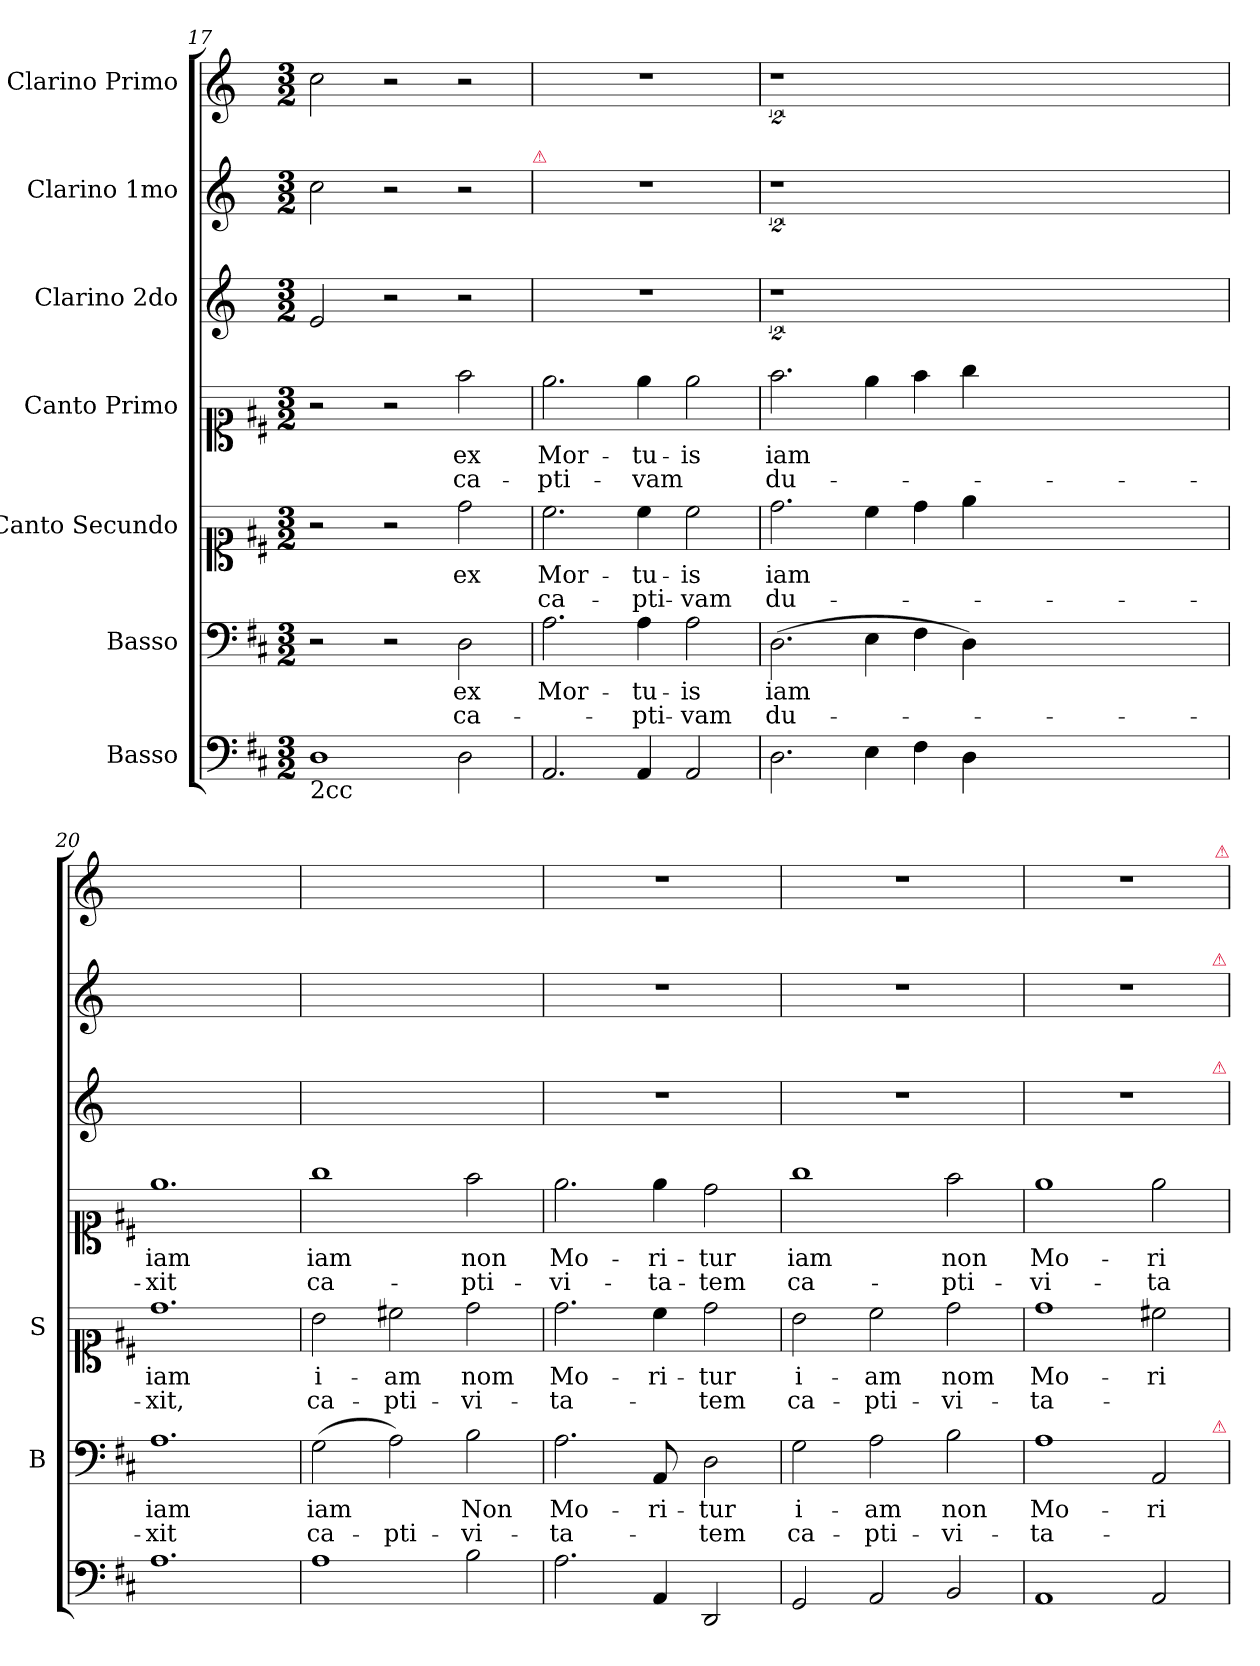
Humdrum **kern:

**kern	**kern	**text	**text	**kern	**text	**text	**kern	**text	**text	**kern	**kern	**kern
*part7	*part6	*part6	*part6	*part5	*part5	*part5	*part4	*part4	*part4	*part3	*part2	*part1
*staff7	*staff6	*staff6	*staff6	*staff5	*staff5	*staff5	*staff4	*staff4	*staff4	*staff3	*staff2	*staff1
*I"Basso	*I"Basso	*	*	*I"Canto Secundo	*	*	*I"Canto Primo	*	*	*I"Clarino 2do	*I"Clarino 1mo	*I"Clarino Primo
*	*I'B	*	*	*I'S	*	*	*	*	*	*	*	*
*clefF4	*clefF4	*	*	*clefC1	*	*	*clefC1	*	*	*clefG2	*clefG2	*clefG2
*	*	*	*	*	*	*	*	*	*	*ITrd-1c-2	*ITrd-1c-2	*ITrd-1c-2
*k[f#c#]	*k[f#c#]	*	*	*k[f#c#]	*	*	*k[f#c#]	*	*	*k[f#c#]	*k[f#c#]	*k[f#c#]
*M3/2	*M3/2	*	*	*M3/2	*	*	*M3/2	*	*	*M3/2	*M3/2	*M3/2
=17	=17	=17	=17	=17	=17	=17	=17	=17	=17	=17	=17	=17
!LO:TX:b:t=2cc	!	!	!	!	!	!	!	!	!	!	!	!
1D	2r	.	.	2r	.	.	2r	.	.	2f#/	2dd\	2dd\
.	2r	.	.	2r	.	.	2r	.	.	2r	2r	2r
2D\	2D\	ex	ca-	2dd\	ex	.	2ff#\	ex	ca-	2r	2r	2r
!	!	!	!	!	!	!	!	!	!	!	!LO:TX:a:color=crimson:t=⚠	!
=18	=18	=18	=18	=18	=18	=18	=18	=18	=18	=18	=18	=18
2.AA/	2.A\	Mor-	.	2.cc#\	Mor-	-ca-	2.ee\	Mor-	-pti-	1.r	1.r	1.r
4AA/	4A\	-tu-	-pti-	4cc#\	-tu-	-pti-	4ee\	-tu-	-vam	.	.	.
2AA/	2A\	-is	-vam	2cc#\	-is	-vam	2ee\	-is	.	.	.	.
=19	=19	=19	=19	=19	=19	=19	=19	=19	=19	=19	=19	=19
2.D\	(>2.D\	iam	du-	2.dd\	iam	du-	2.ff#\	iam	du-	2%9r	2%9r	2%9r
4E\	4E\	.	.	4cc#\	.	.	4ee\	.	.	.	.	.
4F#\	4F#\	.	.	4dd\	.	.	4ff#\	.	.	.	.	.
4D\	4D\)	.	.	4ee\	.	.	4gg\	.	.	.	.	.
0.ryy	0.ryy	.	.	0.ryy	.	.	0.ryy	.	.	.	.	.
=20	=20	=20	=20	=20	=20	=20	=20	=20	=20	=20	=20	=20
!	!	!	!	!	!LO:LY:i	!	!	!	!	!	!	!
1.A	1.A	iam	-xit	1.dd	iam	-xit,	1.ee	iam	-xit	1.ryy	1.ryy	1.ryy
=21	=21	=21	=21	=21	=21	=21	=21	=21	=21	=21	=21	=21
1A	(>2G\	iam	ca-	2b\	i-	ca-	1gg	iam	ca-	1.ryy	1.ryy	1.ryy
.	2A\)	.	-pti-	2cc#X\	-am	-pti-	.	.	.	.	.	.
2B\	2B\	Non	-vi-	2dd\	nom	-vi-	2ff#\	non	-pti-	.	.	.
=22	=22	=22	=22	=22	=22	=22	=22	=22	=22	=22	=22	=22
2.A\	2.A\	Mo-	-ta-	2.dd\	Mo-	-ta-	2.ee\	Mo-	-vi-	1.r	1.r	1.r
!	!LO:N:vis=8	!	!	!	!	!	!	!	!	!	!	!
4AA/	4AA/	-ri-	.	4cc#\	-ri-	.	4ee\	-ri-	-ta-	.	.	.
2DD/	2D\	-tur	-tem	2dd\	-tur	-tem	2dd\	-tur	-tem	.	.	.
=23	=23	=23	=23	=23	=23	=23	=23	=23	=23	=23	=23	=23
!	!	!	!	!	!LO:LY:i	!	!	!LO:LY:i	!	!	!	!
2GG/	2G\	i-	ca-	2b\	i-	ca-	1gg	iam	ca-	1.r	1.r	1.r
!	!	!	!	!	!LO:LY:i	!	!	!	!	!	!	!
2AA/	2A\	-am	-pti-	2cc#\	-am	-pti-	.	.	.	.	.	.
!	!	!	!	!	!LO:LY:i	!	!	!LO:LY:i	!	!	!	!
2BB/	2B\	non	-vi-	2dd\	nom	-vi-	2ff#\	non	-pti-	.	.	.
=24	=24	=24	=24	=24	=24	=24	=24	=24	=24	=24	=24	=24
!	!	!	!	!	!LO:LY:i	!	!	!LO:LY:i	!	!	!	!
1AA	1A	Mo-	-ta-	1dd	Mo-	-ta-	1ee	Mo-	-vi-	1.r	1.r	1.r
!	!	!	!	!	!LO:LY:i	!	!	!LO:LY:i	!	!	!	!
2AA/	2AA/	-ri-	.	2cc#X\	-ri-	.	2ee\	-ri-	-ta-	.	.	.
!	!	!	!	!	!	!	!	!	!	!	!	!LO:TX:a:color=crimson:t=⚠
!	!	!	!	!	!	!	!	!	!	!	!LO:TX:a:color=crimson:t=⚠	!
!	!	!	!	!	!	!	!	!	!	!LO:TX:a:color=crimson:t=⚠	!	!
!	!LO:TX:a:color=crimson:t=⚠	!	!	!	!	!	!	!	!	!	!	!
=	=	=	=	=	=	=	=	=	=	=	=	=
*-	*-	*-	*-	*-	*-	*-	*-	*-	*-	*-	*-	*-
